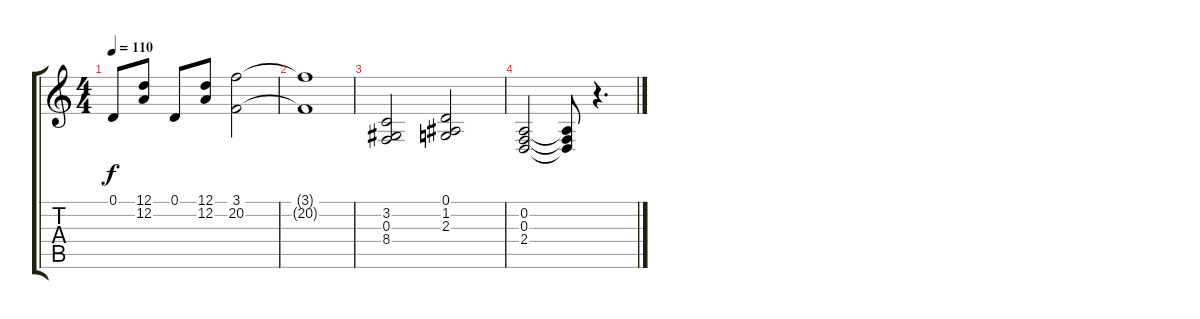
\track "" {instrument choiraahs}
\staff {score tabs}
\tuning (D4 A3 F3 C3 G2 D2) {hide}
\ts (4 4)
\tempo 110
\clef g2
\ks c
0.1.8{dy f} (12.1 12.2).8 0.1.8 (12.1 12.2).8 (3.1 20.2).2 |
(3.1{t} 20.2{t}).1 |
(3.2 0.3 8.4).2 (0.1 1.2 2.3).2 |
(0.2 0.3 2.4).2 (0.2{t} 0.3{t} 2.4{t}).8 r.4{d}
